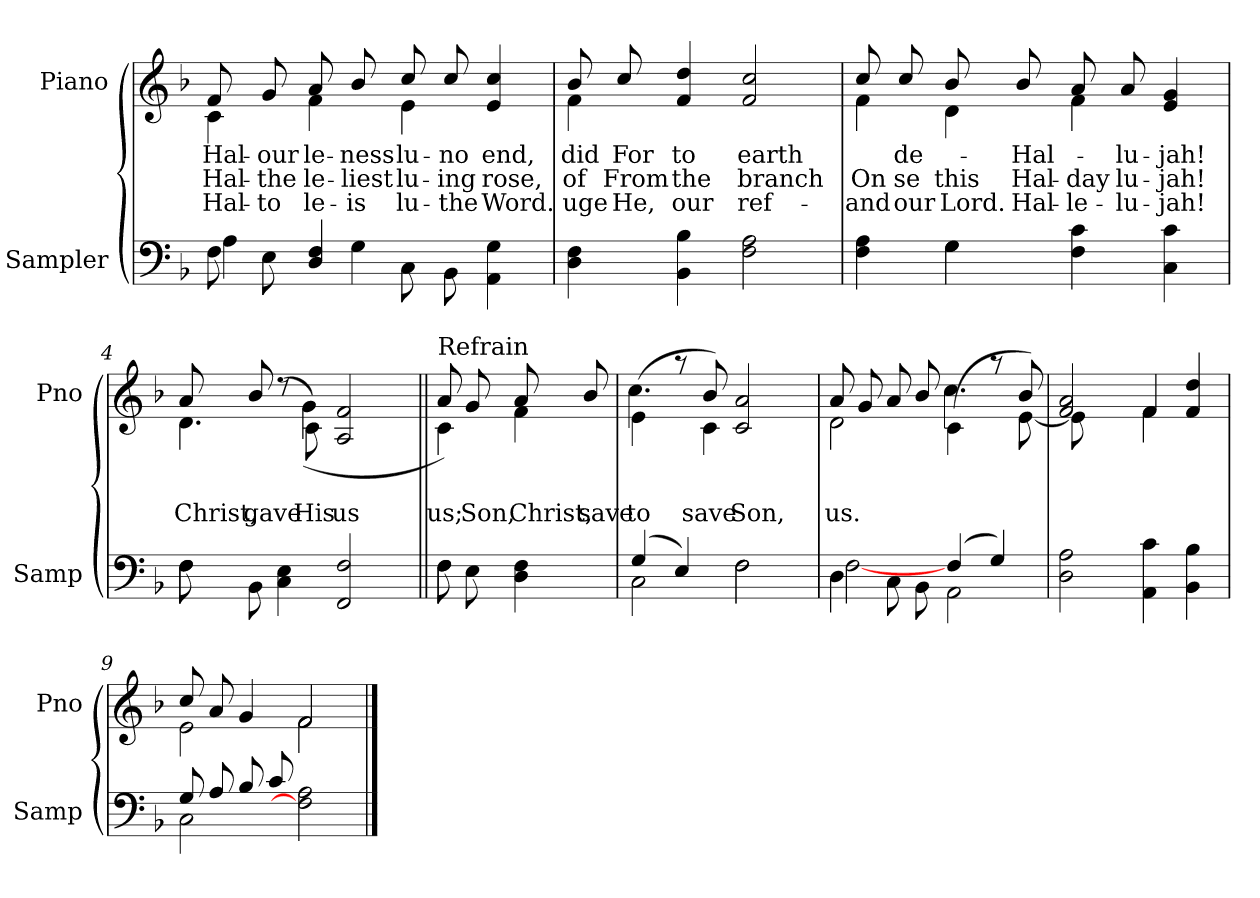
**kern	**kern	**text	**text	**text
*part2	*part1	*part1	*part1	*part1
*staff2	*staff1	*staff1	*staff1	*staff1
*I"Sampler	*I"Piano	*	*	*
*I'Samp	*I'Pno	*	*	*
*clefF4	*clefG2	*	*	*
*k[b-]	*k[b-]	*	*	*
*F:	*F:	*	*	*
=1	=1	=1	=1	=1
*^	*^	*	*	*
8F\	4A	8f/	4c	Hal-	Hal-	Hal-
8E\	.	8g/	.	our	the	-to
4D 4F	8ryy	8a/	4f	-le-	-le-	-le-
.	4G	8b-/	.	-ness	-liest	is
8C\	.	8cc/	4e	-lu-	-lu-	-lu-
8BB-\	4.ryy	8cc/	.	no	-ing	the
4AA 4G	.	4e 4cc	4ryy	end,	rose,	Word.
*v	*v	*	*	*	*	*
=2	=2	=2	=2	=2	=2
4D 4F	8b-/	4f	did	of	-uge
.	8cc/	.	For	From	He,
4BB- 4B-	4f 4dd	2.ryy	to	the	our
2F 2A	2f 2cc	.	earth	branch	ref-
=3	=3	=3	=3	=3	=3
*^	*	*	*	*	*
4F 4A	4ryy	8cc/	4f	.	On	and
.	.	8cc/	.	de-	-se	our
4G\	4G	8b-/	4d	.	this	Lord.
.	.	8b-/	.	Hal-	Hal-	Hal-
4F 4c	2ryy	8a/	4f	.	day	-le-
.	.	8a/	.	-lu-	-lu-	-lu-
4C 4c	.	4e 4g	4ryy	-jah!	-jah!	-jah!
=4	=4	=4	=4	=4	=4	=4
8F\	4F	8a/	4.d	.	Christ,	.
8BB-\	.	8b-/	.	.	gave	.
4C 4E	2.ryy	(8r	.	.	.	.
.	.	8c\)	(4g	.	His	.
2FF 2F	.	2A 2f	.	.	us	.
.	.	.	4.ryy	.	.	.
=5||	=5||	=5||	=5||	=5||	=5||	=5||
!	!	!LO:TX:t=Refrain	!	!	!	!
8F\	4F	8a/)	4c	.	us;	.
8E\	.	8g/	.	.	Son,	.
4D 4F	4ryy	8a/	4f	.	Christ,	.
.	.	8b-/	.	.	save	.
=6	=6	=6	=6	=6	=6	=6
(4G/	2C	(4e\	4.cc	.	to	.
4E/)	.	8r	.	.	.	.
.	.	8b-/)	4c	.	save	.
2F\	2F	2c 2a	.	.	Son,	.
.	.	.	4.ryy	.	.	.
=7	=7	=7	=7	=7	=7	=7
4D\	[2F	8a/	2d	.	us.	.
.	.	8g/	.	.	.	.
8C\	.	8a/	.	.	.	.
8BB-\	.	8b-/	.	.	.	.
(4F/	2AA	(4c\	4.cc	.	.	.
4G/)	.	8r	.	.	.	.
.	.	8b-/)	[8e	.	.	.
*v	*v	*	*	*	*	*
=8	=8	=8	=8	=8	=8
2D 2A	2f 2a	8e]	.	.	.
.	.	4.ryy	.	.	.
4AA 4c	4f/	4f	.	.	.
4BB- 4B-	4f 4dd	4ryy	.	.	.
=9	=9	=9	=9	=9	=9
*^	*	*	*	*	*
8G/	2C	8cc/	2e	.	.	.
8A/	.	8a/	.	.	.	.
8B-/	.	4g/	.	.	.	.
8c/	.	.	.	.	.	.
2F] 2A	2ryy	2f/	2f	.	.	.
*v	*v	*	*	*	*	*
*	*v	*v	*	*	*
==	==	==	==	==
*-	*-	*-	*-	*-
